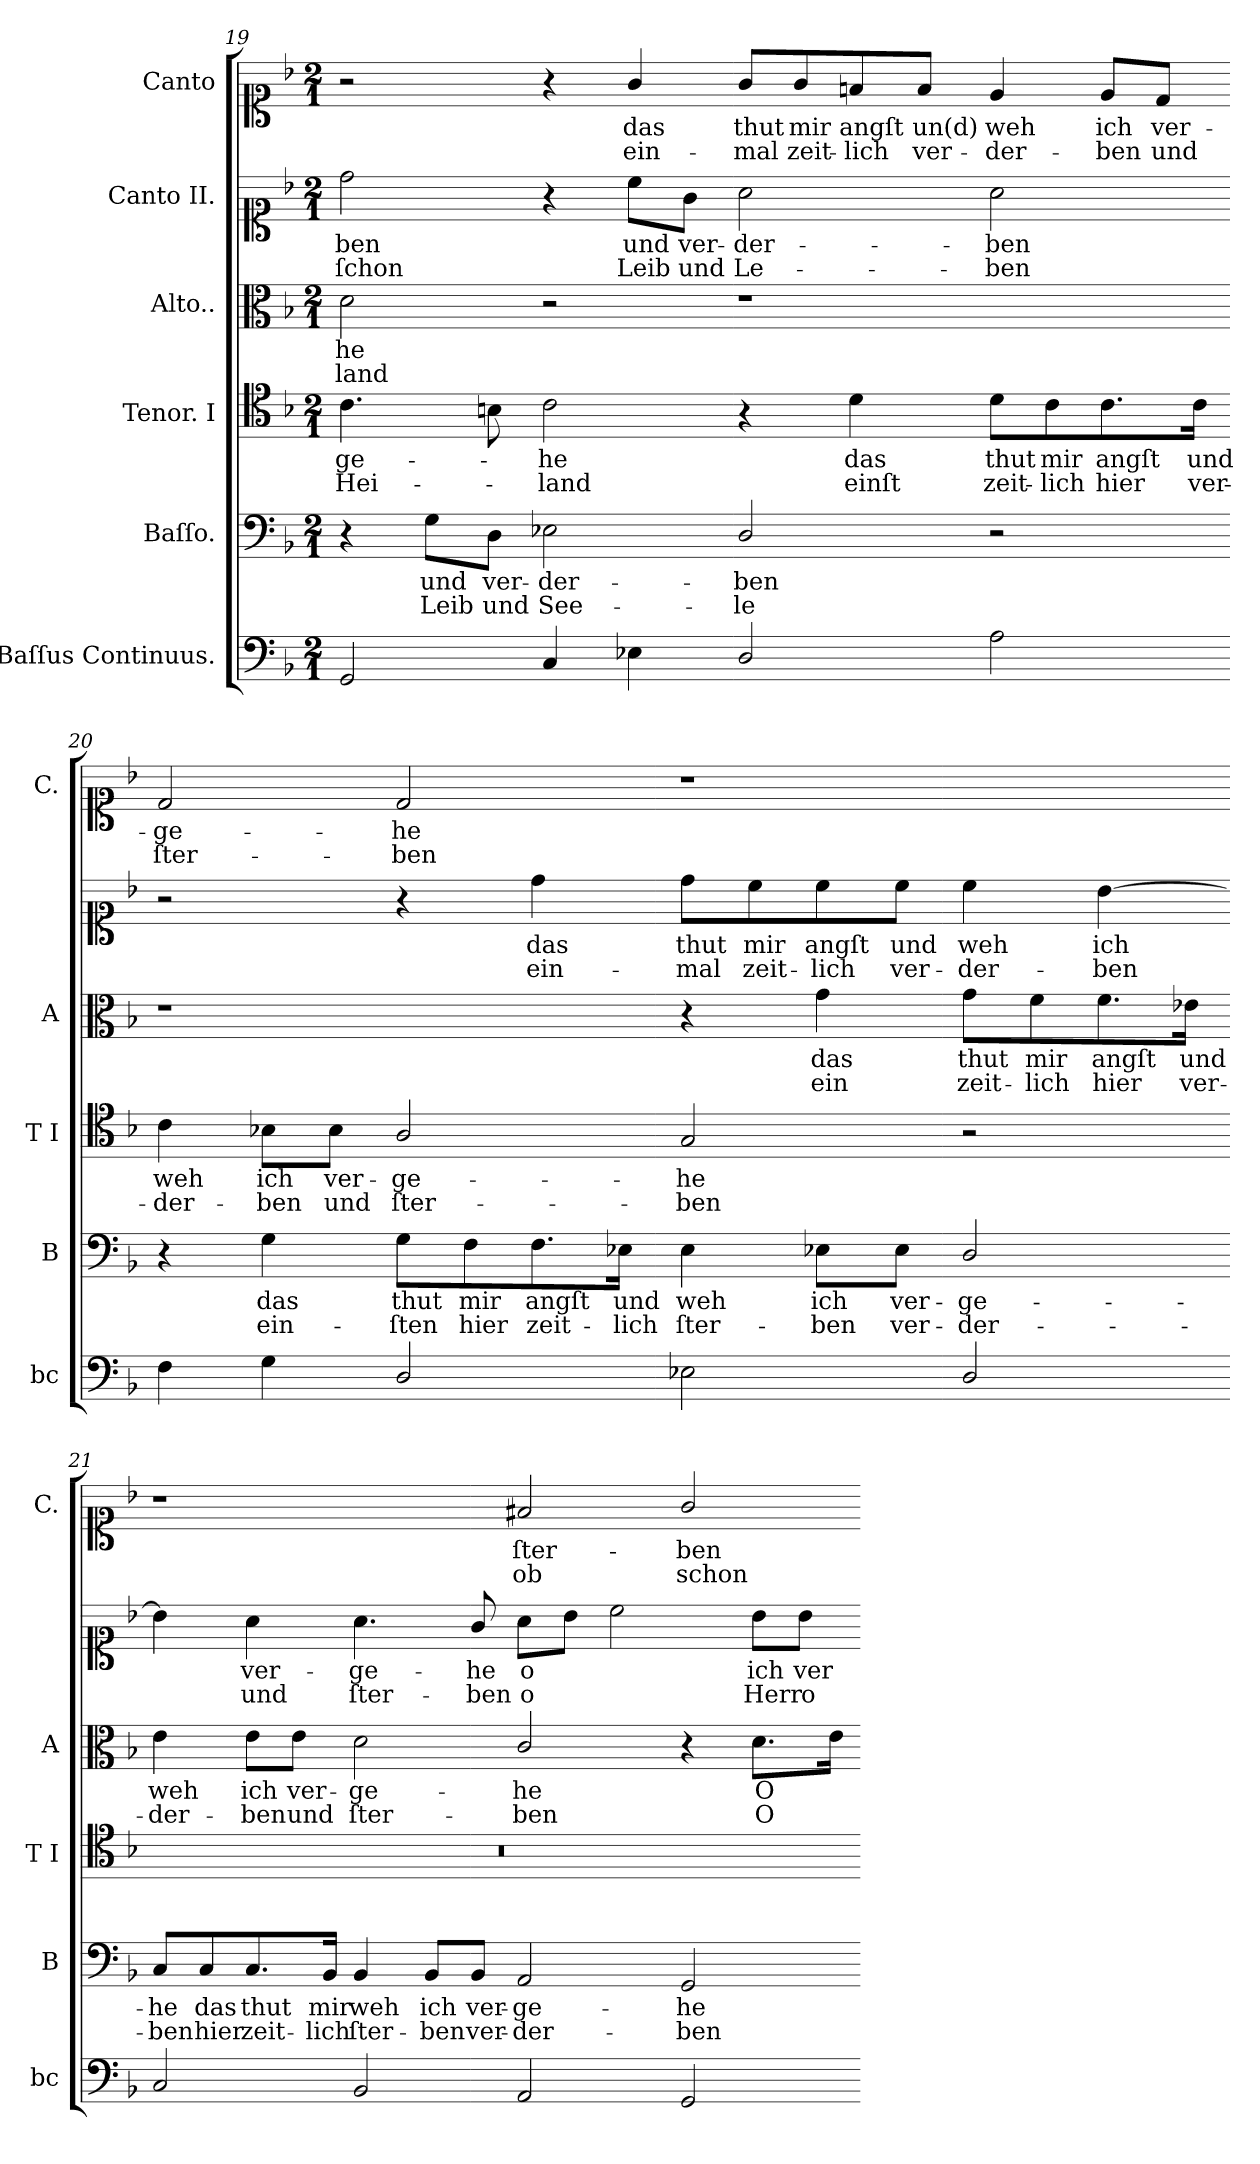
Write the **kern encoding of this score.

**kern	**kern	**text	**text	**kern	**text	**text	**kern	**text	**text	**kern	**text	**text	**kern	**text	**text
*part6	*part5	*part5	*part5	*part4	*part4	*part4	*part3	*part3	*part3	*part2	*part2	*part2	*part1	*part1	*part1
*staff6	*staff5	*staff5	*staff5	*staff4	*staff4	*staff4	*staff3	*staff3	*staff3	*staff2	*staff2	*staff2	*staff1	*staff1	*staff1
*I"Baſſus Continuus.	*I"Baſſo.	*	*	*I"Tenor. I	*	*	*I"Alto..	*	*	*I"Canto II.	*	*	*I"Canto	*	*
*I'bc	*I'B	*	*	*I'T I	*	*	*I'A	*	*	*	*	*	*I'C.	*	*
*clefF4	*clefF4	*	*	*clefC4	*	*	*clefC3	*	*	*clefC1	*	*	*clefC1	*	*
*k[b-]	*k[b-]	*	*	*k[b-]	*	*	*k[b-]	*	*	*k[b-]	*	*	*k[b-]	*	*
*M2/1	*M2/1	*	*	*M2/1	*	*	*M2/1	*	*	*M2/1	*	*	*M2/1	*	*
=19	=19	=19	=19	=19	=19	=19	=19	=19	=19	=19	=19	=19	=19	=19	=19
2GG/	4r	.	.	4.c\	-ge-	Hei-	2d\	-he	-land	2dd\	-ben	ſchon	2r	.	.
.	8G\L	und	Leib	.	.	.	.	.	.	.	.	.	.	.	.
.	8D\J	ver-	und	8Bn\	.	.	.	.	.	.	.	.	.	.	.
4C/	2E-X\	-der-	See-	2c\	-he	-land	2r	.	.	4r	.	.	4r	.	.
4E-X\	.	.	.	.	.	.	.	.	.	8cc\L	und	Leib	4g/	das	ein-
.	.	.	.	.	.	.	.	.	.	8g\J	ver-	und	.	.	.
2D/	2D/	-ben	-le	4r	.	.	1r	.	.	2a\	-der-	Le-	8g/L	thut	-mal
.	.	.	.	.	.	.	.	.	.	.	.	.	8g/	mir	zeit-
.	.	.	.	4d\	das	einſt	.	.	.	.	.	.	8fn/	angſt	-lich
.	.	.	.	.	.	.	.	.	.	.	.	.	8f/J	un(d)	ver-
2A\	2r	.	.	8d\L	thut	zeit-	.	.	.	2a\	-ben	-ben	4e/	weh	-der-
.	.	.	.	8c\	mir	-lich	.	.	.	.	.	.	.	.	.
.	.	.	.	8.c\	angſt	hier	.	.	.	.	.	.	8e/L	ich	-ben
.	.	.	.	.	.	.	.	.	.	.	.	.	8d/J	ver-	und
.	.	.	.	16c\Jk	und	ver-	.	.	.	.	.	.	.	.	.
=20-	=20-	=20-	=20-	=20-	=20-	=20-	=20-	=20-	=20-	=20-	=20-	=20-	=20-	=20-	=20-
4F\	4r	.	.	4c\	weh	-der-	1r	.	.	2r	.	.	2d/	-ge-	ſter-
4G\	4G\	das	ein-	8B-X\L	ich	-ben	.	.	.	.	.	.	.	.	.
.	.	.	.	8B-\J	ver-	und	.	.	.	.	.	.	.	.	.
2D/	8G\L	thut	-ſten	2A/	-ge-	ſter-	.	.	.	4r	.	.	2d/	-he	-ben
.	8F\	mir	hier	.	.	.	.	.	.	.	.	.	.	.	.
.	8.F\	angſt	zeit-	.	.	.	.	.	.	4dd\	das	ein-	.	.	.
.	16E-X\Jk	und	-lich	.	.	.	.	.	.	.	.	.	.	.	.
2E-X\	4E-\	weh	ſter-	2G/	-he	-ben	4r	.	.	8dd\L	thut	-mal	1r	.	.
.	.	.	.	.	.	.	.	.	.	8cc\	mir	zeit-	.	.	.
.	8E-X\L	ich	-ben	.	.	.	4g\	das	ein	8cc\	angſt	-lich	.	.	.
.	8E-\J	ver-	ver-	.	.	.	.	.	.	8cc\J	und	ver-	.	.	.
2D/	2D/	-ge-	-der-	2r	.	.	8g\L	thut	zeit-	4cc\	weh	-der-	.	.	.
.	.	.	.	.	.	.	8f\	mir	-lich	.	.	.	.	.	.
.	.	.	.	.	.	.	8.f\	angſt	hier	[4b-\	ich	-ben	.	.	.
.	.	.	.	.	.	.	16e-X\Jk	und	ver-	.	.	.	.	.	.
=21-	=21-	=21-	=21-	=21-	=21-	=21-	=21-	=21-	=21-	=21-	=21-	=21-	=21-	=21-	=21-
2C/	8C/L	-he	-ben	0r	.	.	4e-\	weh	-der-	4b-\]	.	.	1r	.	.
.	8C/	das	hier	.	.	.	.	.	.	.	.	.	.	.	.
.	8.C/	thut	zeit-	.	.	.	8e-\L	ich	-ben	4a\	ver-	und	.	.	.
.	.	.	.	.	.	.	8e-\J	ver-	und	.	.	.	.	.	.
.	16BB-/Jk	mir	-lich	.	.	.	.	.	.	.	.	.	.	.	.
2BB-/	4BB-/	weh	ſter-	.	.	.	2d\	-ge-	ſter-	4.a\	-ge-	ſter-	.	.	.
.	8BB-/L	ich	-ben	.	.	.	.	.	.	.	.	.	.	.	.
.	8BB-/J	ver-	ver-	.	.	.	.	.	.	8g/	-he	-ben	.	.	.
2AA/	2AA/	-ge-	-der-	.	.	.	2c/	-he	-ben	8a\L	o	o	2f#X/	ſter-	ob
.	.	.	.	.	.	.	.	.	.	8b-\J	.	.	.	.	.
.	.	.	.	.	.	.	.	.	.	2cc\	.	.	.	.	.
2GG/	2GG/	-he	-ben	.	.	.	4r	.	.	.	.	.	2g/	-ben	schon
.	.	.	.	.	.	.	8.d\L	O	O	8b-\L	ich	Herr	.	.	.
.	.	.	.	.	.	.	.	.	.	8b-\J	ver	o	.	.	.
.	.	.	.	.	.	.	16e-\Jk	.	.	.	.	.	.	.	.
=-	=-	=-	=-	=-	=-	=-	=-	=-	=-	=-	=-	=-	=-	=-	=-
*-	*-	*-	*-	*-	*-	*-	*-	*-	*-	*-	*-	*-	*-	*-	*-
